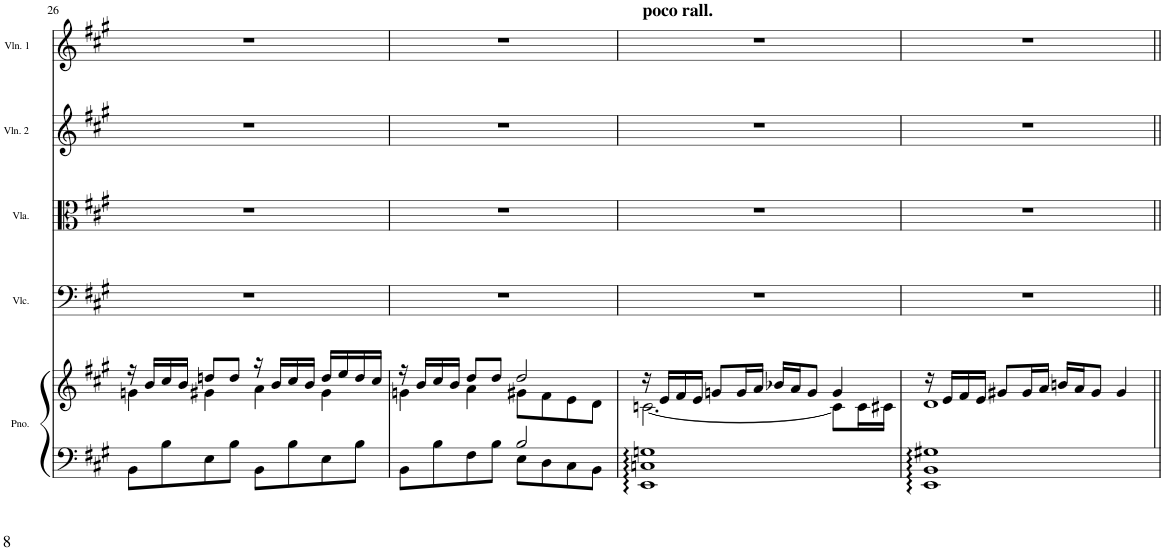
**kern	**kern	**kern	**kern	**kern	**kern
*part5	*part5	*part4	*part3	*part2	*part1
*staff6	*staff5	*staff4	*staff3	*staff2	*staff1
*I"Piano	*	*I"Violoncello	*I"Viola	*I"Violin 2	*I"Violin 1
*I'Pno.	*	*I'Vlc.	*I'Vla.	*I'Vln. 2	*I'Vln. 1
!!LO:PB:g=z
*clefF4	*clefG2	*clefF4	*clefC3	*clefG2	*clefG2
*k[f#c#g#]	*k[f#c#g#]	*k[f#c#g#]	*k[f#c#g#]	*k[f#c#g#]	*k[f#c#g#]
*M4/4	*M4/4	*M4/4	*M4/4	*M4/4	*M4/4
=26	=26	=26	=26	=26	=26
*	*^	*	*	*	*
8BB\L	16r	4gn\	1r	1r	1r	1r
.	16b/LL	.	.	.	.	.
8B\	16cc#/	.	.	.	.	.
.	16b/JJ	.	.	.	.	.
8E\	8ddn/L	4g#X\	.	.	.	.
8B\J	8dd/J	.	.	.	.	.
8BB\L	16r	4a\	.	.	.	.
.	16b/LL	.	.	.	.	.
8B\	16cc#/	.	.	.	.	.
.	16b/JJ	.	.	.	.	.
8E\	16dd/LL	4g#\	.	.	.	.
.	16ee/	.	.	.	.	.
8B\J	16dd/	.	.	.	.	.
.	16cc#/JJ	.	.	.	.	.
=27	=27	=27	=27	=27	=27	=27
*^	*	*	*	*	*	*
2ryy	8BB\L	16r	4gn\	1r	1r	1r	1r
.	.	16b/LL	.	.	.	.	.
.	8B\	16cc#/	.	.	.	.	.
.	.	16b/JJ	.	.	.	.	.
.	8F#\	8dd/L	4a\	.	.	.	.
.	8B\J	8dd/J	.	.	.	.	.
2B/	8E\L	2dd/	8g#X\L	.	.	.	.
.	8D\	.	8f#\	.	.	.	.
.	8C#\	.	8e\	.	.	.	.
.	8BB\J	.	8d\J	.	.	.	.
=28	=28	=28	=28	=28	=28	=28	=28
!	!	!	!	!	!	!	!LO:TX:a:B:t=poco rall.
*v	*v	*	*	*	*	*	*
1EE 1Cn 1Gn	16r	[2.cn\	1r	1r	1r	1r
.	16e/LL	.	.	.	.	.
.	16f#/	.	.	.	.	.
.	16e/JJ	.	.	.	.	.
.	8gn/L	.	.	.	.	.
.	16g/L	.	.	.	.	.
.	16a/JJ	.	.	.	.	.
.	16b-X/LL	.	.	.	.	.
.	16a/J	.	.	.	.	.
.	8g/J	.	.	.	.	.
.	4g/	8c\L]	.	.	.	.
.	.	16c\L	.	.	.	.
.	.	16c#X\JJ	.	.	.	.
=29	=29	=29	=29	=29	=29	=29
1EE 1BB 1G#X	16r	1d	1r	1r	1r	1r
.	16e/LL	.	.	.	.	.
.	16f#/	.	.	.	.	.
.	16e/JJ	.	.	.	.	.
.	8g#X/L	.	.	.	.	.
.	16g#/L	.	.	.	.	.
.	16a/JJ	.	.	.	.	.
.	16bn/LL	.	.	.	.	.
.	16a/J	.	.	.	.	.
.	8g#/J	.	.	.	.	.
.	4g#/	.	.	.	.	.
*	*v	*v	*	*	*	*
=||	=||	=||	=||	=||	=||
*-	*-	*-	*-	*-	*-
